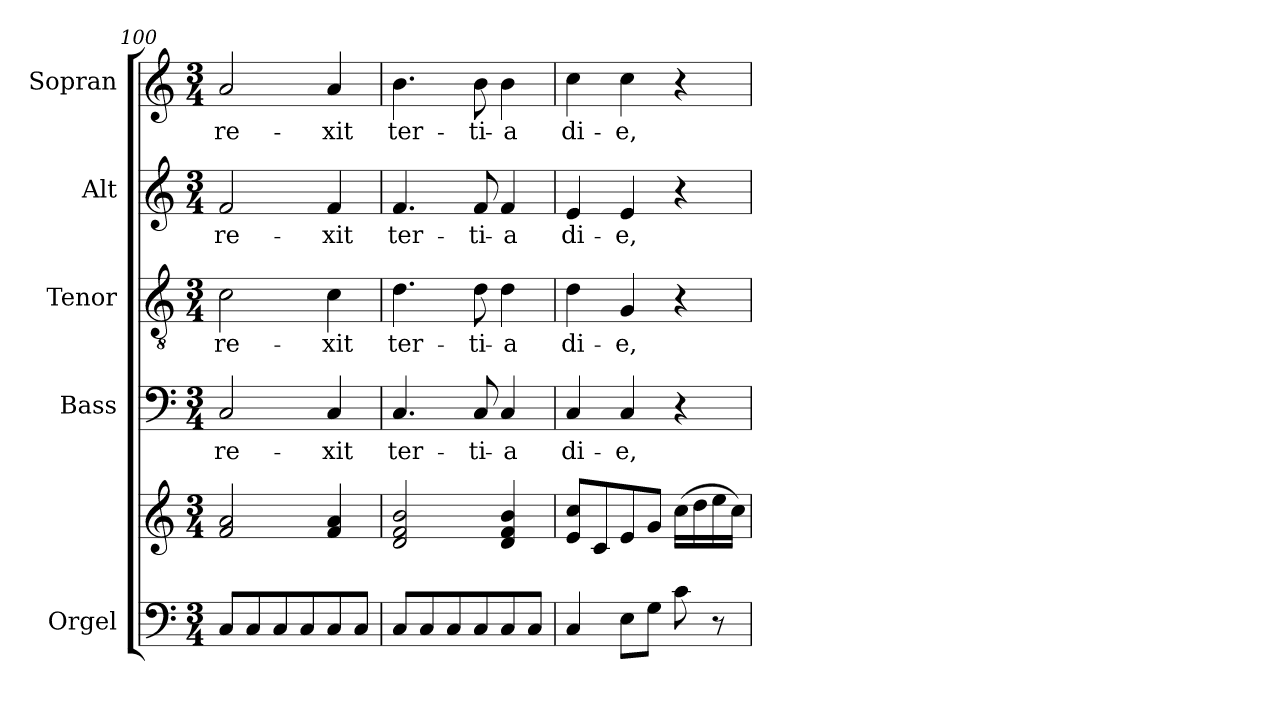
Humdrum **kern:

**kern	**kern	**kern	**text	**kern	**text	**kern	**text	**kern	**text
*part5	*part5	*part4	*part4	*part3	*part3	*part2	*part2	*part1	*part1
*staff6	*staff5	*staff4	*staff4	*staff3	*staff3	*staff2	*staff2	*staff1	*staff1
*I"Orgel	*	*I"Bass	*	*I"Tenor	*	*I"Alt	*	*I"Sopran	*
*I'Org.	*	*I'B.	*	*I'T.	*	*I'A.	*	*I'S.	*
!!LO:PB:g=z
*clefF4	*clefG2	*clefF4	*	*clefGv2	*	*clefG2	*	*clefG2	*
*k[]	*k[]	*k[]	*	*k[]	*	*k[]	*	*k[]	*
*C:	*C:	*C:	*	*C:	*	*C:	*	*C:	*
*M3/4	*M3/4	*M3/4	*	*M3/4	*	*M3/4	*	*M3/4	*
=100	=100	=100	=100	=100	=100	=100	=100	=100	=100
!	!	!	!LO:LY:b	!	!LO:LY:b	!	!LO:LY:b	!	!LO:LY:b
8C/L	2f/ 2a/	2C/	-re-	2c\	-re-	2f/	-re-	2a/	-re-
8C/	.	.	.	.	.	.	.	.	.
8C/	.	.	.	.	.	.	.	.	.
8C/	.	.	.	.	.	.	.	.	.
!	!	!	!LO:LY:b	!	!LO:LY:b	!	!LO:LY:b	!	!LO:LY:b
8C/	4f/ 4a/	4C/	-xit	4c\	-xit	4f/	-xit	4a/	-xit
8C/J	.	.	.	.	.	.	.	.	.
=101	=101	=101	=101	=101	=101	=101	=101	=101	=101
!	!	!	!LO:LY:b	!	!LO:LY:b	!	!LO:LY:b	!	!LO:LY:b
8C/L	2d/ 2f/ 2b/	4.C/	ter-	4.d\	ter-	4.f/	ter-	4.b\	ter-
8C/	.	.	.	.	.	.	.	.	.
8C/	.	.	.	.	.	.	.	.	.
!	!	!	!LO:LY:b	!	!LO:LY:b	!	!LO:LY:b	!	!LO:LY:b
8C/	.	8C/	-ti-	8d\	-ti-	8f/	-ti-	8b\	-ti-
!	!	!	!LO:LY:b	!	!LO:LY:b	!	!LO:LY:b	!	!LO:LY:b
8C/	4d/ 4f/ 4b/	4C/	-a	4d\	-a	4f/	-a	4b\	-a
8C/J	.	.	.	.	.	.	.	.	.
=102	=102	=102	=102	=102	=102	=102	=102	=102	=102
!	!	!	!LO:LY:b	!	!LO:LY:b	!	!LO:LY:b	!	!LO:LY:b
4C/	8e/ 8cc/L	4C/	di-	4d\	di-	4e/	di-	4cc\	di-
.	8c/	.	.	.	.	.	.	.	.
!	!	!	!LO:LY:b	!	!LO:LY:b	!	!LO:LY:b	!	!LO:LY:b
8E\L	8e/	4C/	-e,	4G/	-e,	4e/	-e,	4cc\	-e,
8G\J	8g/J	.	.	.	.	.	.	.	.
8c\	(>16cc\LL	4r	.	4r	.	4r	.	4r	.
.	16dd\	.	.	.	.	.	.	.	.
8r	16ee\	.	.	.	.	.	.	.	.
.	16cc\JJ)	.	.	.	.	.	.	.	.
=	=	=	=	=	=	=	=	=	=
*-	*-	*-	*-	*-	*-	*-	*-	*-	*-
